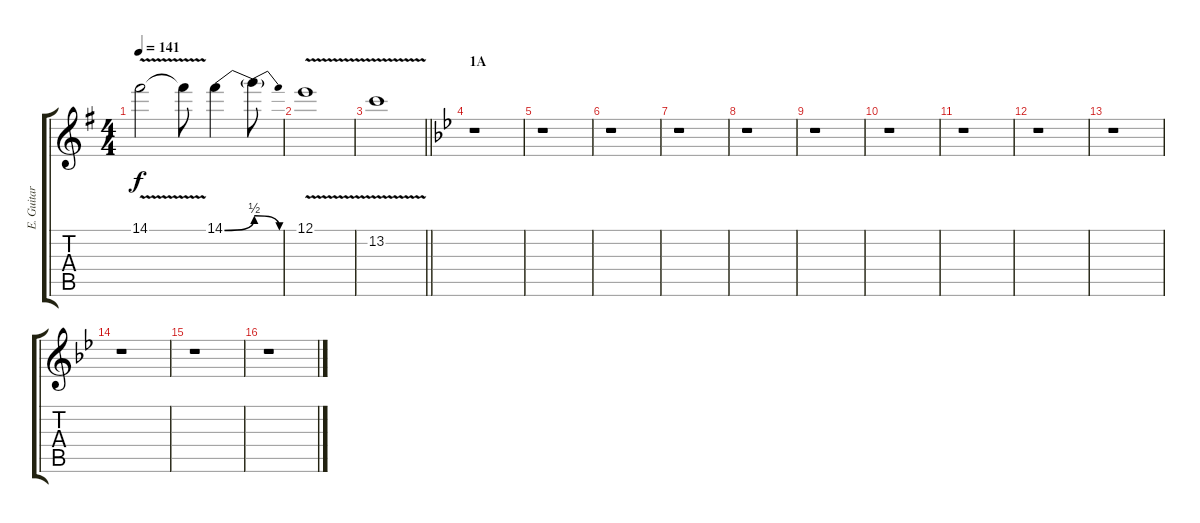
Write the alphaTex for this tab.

\track ("E. Guitar II" "E. Guitar ") {instrument overdrivenguitar}
\staff {score tabs}
\tuning (E4 B3 G3 D3 A2 E2) {hide}
\ts (4 4)
\tempo 141
\clef g2
\ks g
14.1{v}.2{dy f} 14.1{t}.8 14.1{be (bend 0 0 60 2)}.4 14.1{be (release 0 2 60 0) t}.8 |
12.1{v}.1 |
\barLineRight lightlight
13.2{v}.1 |
\section ("" "1A")
\ks bb
r.1 |
r.1 |
r.1 |
r.1 |
r.1 |
r.1 |
r.1 |
r.1 |
r.1 |
r.1 |
r.1 |
r.1 |
r.1
